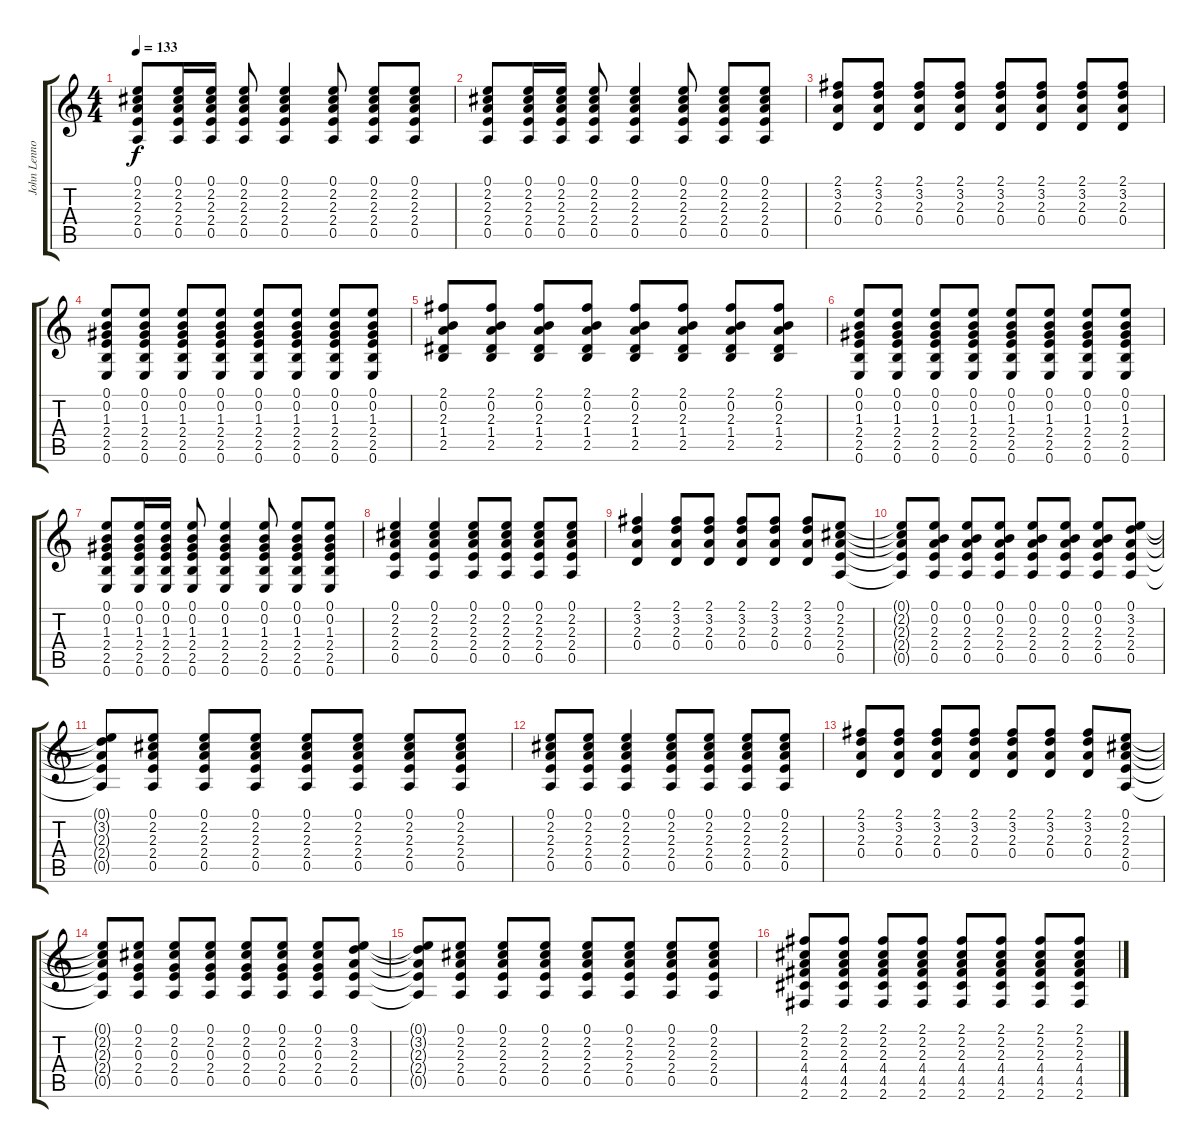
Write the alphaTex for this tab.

\track ("John Lennon - Guitar II" "John Lenno") {instrument acousticguitarnylon}
\staff {score tabs}
\tuning (E4 B3 G3 D3 A2 E2) {hide}
\ts (4 4)
\tempo 133
\clef g2
\ks c
(0.1 2.2 2.3 2.4 0.5).8{dy f} (0.1 2.2 2.3 2.4 0.5).16 (0.1 2.2 2.3 2.4 0.5).16 (0.1 2.2 2.3 2.4 0.5).8 (0.1 2.2 2.3 2.4 0.5).4 (0.1 2.2 2.3 2.4 0.5).8 (0.1 2.2 2.3 2.4 0.5).8 (0.1 2.2 2.3 2.4 0.5).8 |
(0.1 2.2 2.3 2.4 0.5).8 (0.1 2.2 2.3 2.4 0.5).16 (0.1 2.2 2.3 2.4 0.5).16 (0.1 2.2 2.3 2.4 0.5).8 (0.1 2.2 2.3 2.4 0.5).4 (0.1 2.2 2.3 2.4 0.5).8 (0.1 2.2 2.3 2.4 0.5).8 (0.1 2.2 2.3 2.4 0.5).8 |
(2.1 3.2 2.3 0.4).8 (2.1 3.2 2.3 0.4).8 (2.1 3.2 2.3 0.4).8 (2.1 3.2 2.3 0.4).8 (2.1 3.2 2.3 0.4).8 (2.1 3.2 2.3 0.4).8 (2.1 3.2 2.3 0.4).8 (2.1 3.2 2.3 0.4).8 |
(0.1 0.2 1.3 2.4 2.5 0.6).8 (0.1 0.2 1.3 2.4 2.5 0.6).8 (0.1 0.2 1.3 2.4 2.5 0.6).8 (0.1 0.2 1.3 2.4 2.5 0.6).8 (0.1 0.2 1.3 2.4 2.5 0.6).8 (0.1 0.2 1.3 2.4 2.5 0.6).8 (0.1 0.2 1.3 2.4 2.5 0.6).8 (0.1 0.2 1.3 2.4 2.5 0.6).8 |
(2.1 0.2 2.3 1.4 2.5).8 (2.1 0.2 2.3 1.4 2.5).8 (2.1 0.2 2.3 1.4 2.5).8 (2.1 0.2 2.3 1.4 2.5).8 (2.1 0.2 2.3 1.4 2.5).8 (2.1 0.2 2.3 1.4 2.5).8 (2.1 0.2 2.3 1.4 2.5).8 (2.1 0.2 2.3 1.4 2.5).8 |
(0.1 0.2 1.3 2.4 2.5 0.6).8 (0.1 0.2 1.3 2.4 2.5 0.6).8 (0.1 0.2 1.3 2.4 2.5 0.6).8 (0.1 0.2 1.3 2.4 2.5 0.6).8 (0.1 0.2 1.3 2.4 2.5 0.6).8 (0.1 0.2 1.3 2.4 2.5 0.6).8 (0.1 0.2 1.3 2.4 2.5 0.6).8 (0.1 0.2 1.3 2.4 2.5 0.6).8 |
(0.1 0.2 1.3 2.4 2.5 0.6).8 (0.1 0.2 1.3 2.4 2.5 0.6).16 (0.1 0.2 1.3 2.4 2.5 0.6).16 (0.1 0.2 1.3 2.4 2.5 0.6).8 (0.1 0.2 1.3 2.4 2.5 0.6).4 (0.1 0.2 1.3 2.4 2.5 0.6).8 (0.1 0.2 1.3 2.4 2.5 0.6).8 (0.1 0.2 1.3 2.4 2.5 0.6).8 |
(0.1 2.2 2.3 2.4 0.5).4 (0.1 2.2 2.3 2.4 0.5).4 (0.1 2.2 2.3 2.4 0.5).8 (0.1 2.2 2.3 2.4 0.5).8 (0.1 2.2 2.3 2.4 0.5).8 (0.1 2.2 2.3 2.4 0.5).8 |
(2.1 3.2 2.3 0.4).4 (2.1 3.2 2.3 0.4).8 (2.1 3.2 2.3 0.4).8 (2.1 3.2 2.3 0.4).8 (2.1 3.2 2.3 0.4).8 (2.1 3.2 2.3 0.4).8 (0.1 2.2 2.3 2.4 0.5).8 |
(0.1{t} 2.2{t} 2.3{t} 2.4{t} 0.5{t}).8 (0.1 0.2 2.3 2.4 0.5).8 (0.1 0.2 2.3 2.4 0.5).8 (0.1 0.2 2.3 2.4 0.5).8 (0.1 0.2 2.3 2.4 0.5).8 (0.1 0.2 2.3 2.4 0.5).8 (0.1 0.2 2.3 2.4 0.5).8 (0.1 3.2 2.3 2.4 0.5).8 |
(0.1{t} 3.2{t} 2.3{t} 2.4{t} 0.5{t}).8 (0.1 2.2 2.3 2.4 0.5).8 (0.1 2.2 2.3 2.4 0.5).8 (0.1 2.2 2.3 2.4 0.5).8 (0.1 2.2 2.3 2.4 0.5).8 (0.1 2.2 2.3 2.4 0.5).8 (0.1 2.2 2.3 2.4 0.5).8 (0.1 2.2 2.3 2.4 0.5).8 |
(0.1 2.2 2.3 2.4 0.5).8 (0.1 2.2 2.3 2.4 0.5).8 (0.1 2.2 2.3 2.4 0.5).4 (0.1 2.2 2.3 2.4 0.5).8 (0.1 2.2 2.3 2.4 0.5).8 (0.1 2.2 2.3 2.4 0.5).8 (0.1 2.2 2.3 2.4 0.5).8 |
(2.1 3.2 2.3 0.4).8 (2.1 3.2 2.3 0.4).8 (2.1 3.2 2.3 0.4).8 (2.1 3.2 2.3 0.4).8 (2.1 3.2 2.3 0.4).8 (2.1 3.2 2.3 0.4).8 (2.1 3.2 2.3 0.4).8 (0.1 2.2 2.3 2.4 0.5).8 |
(0.1{t} 2.2{t} 2.3{t} 2.4{t} 0.5{t}).8 (0.1 2.2 0.3 2.4 0.5).8 (0.1 2.2 0.3 2.4 0.5).8 (0.1 2.2 0.3 2.4 0.5).8 (0.1 2.2 0.3 2.4 0.5).8 (0.1 2.2 0.3 2.4 0.5).8 (0.1 2.2 0.3 2.4 0.5).8 (0.1 3.2 2.3 2.4 0.5).8 |
(0.1{t} 3.2{t} 2.3{t} 2.4{t} 0.5{t}).8 (0.1 2.2 2.3 2.4 0.5).8 (0.1 2.2 2.3 2.4 0.5).8 (0.1 2.2 2.3 2.4 0.5).8 (0.1 2.2 2.3 2.4 0.5).8 (0.1 2.2 2.3 2.4 0.5).8 (0.1 2.2 2.3 2.4 0.5).8 (0.1 2.2 2.3 2.4 0.5).8 |
(2.1 2.2 2.3 4.4 4.5 2.6).8 (2.1 2.2 2.3 4.4 4.5 2.6).8 (2.1 2.2 2.3 4.4 4.5 2.6).8 (2.1 2.2 2.3 4.4 4.5 2.6).8 (2.1 2.2 2.3 4.4 4.5 2.6).8 (2.1 2.2 2.3 4.4 4.5 2.6).8 (2.1 2.2 2.3 4.4 4.5 2.6).8 (2.1 2.2 2.3 4.4 4.5 2.6).8
